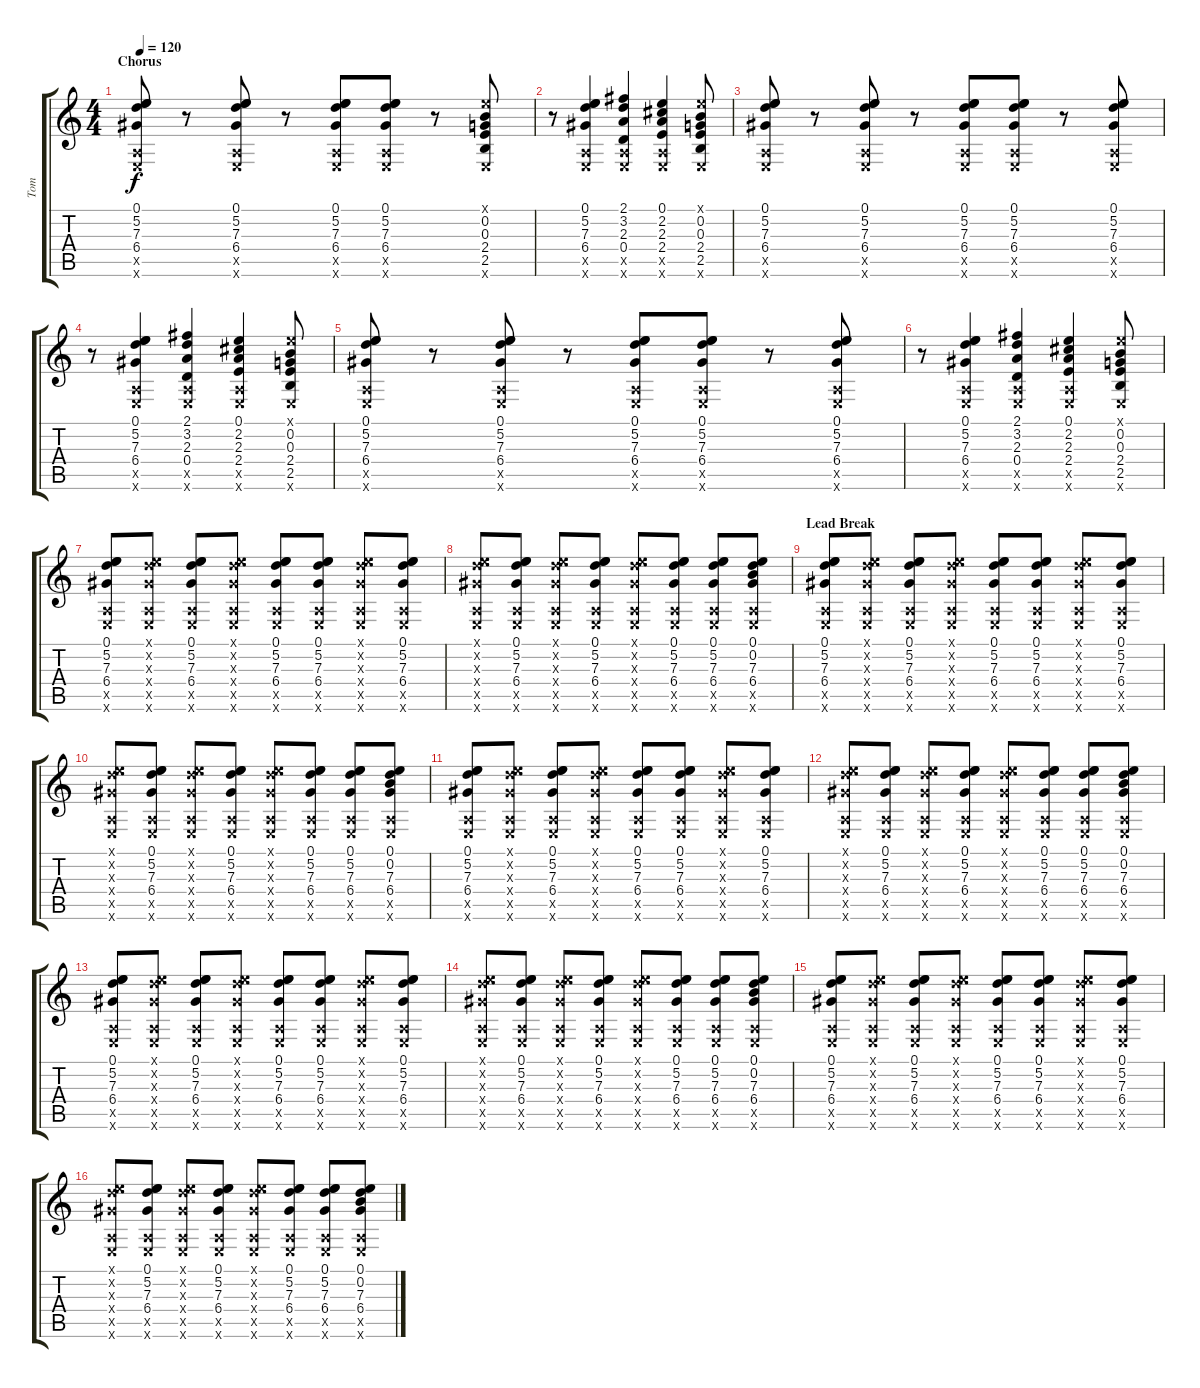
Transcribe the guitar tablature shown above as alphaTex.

\track ("Tom" "Tom") {instrument acousticguitarsteel}
\staff {score tabs}
\tuning (E4 B3 G3 D3 A2 E2) {hide}
\ts (4 4)
\section ("" "Chorus")
\tempo 120
\clef g2
\ks c
(0.1 5.2 7.3 6.4 0.5{x} 0.6{x}).8{dy f} r.8 (0.1 5.2 7.3 6.4 0.5{x} 0.6{x}).8 r.8 (0.1 5.2 7.3 6.4 0.5{x} 0.6{x}).8 (0.1 5.2 7.3 6.4 0.5{x} 0.6{x}).8 r.8 (0.1{x} 0.2 0.3 2.4 2.5 0.6{x}).8 |
r.8 (0.1 5.2 7.3 6.4 0.5{x} 0.6{x}).4 (2.1 3.2 2.3 0.4 0.5{x} 0.6{x}).4 (0.1 2.2 2.3 2.4 0.5{x} 0.6{x}).4 (0.1{x} 0.2 0.3 2.4 2.5 0.6{x}).8 |
(0.1 5.2 7.3 6.4 0.5{x} 0.6{x}).8 r.8 (0.1 5.2 7.3 6.4 0.5{x} 0.6{x}).8 r.8 (0.1 5.2 7.3 6.4 0.5{x} 0.6{x}).8 (0.1 5.2 7.3 6.4 0.5{x} 0.6{x}).8 r.8 (0.1 5.2 7.3 6.4 0.5{x} 0.6{x}).8 |
r.8 (0.1 5.2 7.3 6.4 0.5{x} 0.6{x}).4 (2.1 3.2 2.3 0.4 0.5{x} 0.6{x}).4 (0.1 2.2 2.3 2.4 0.5{x} 0.6{x}).4 (0.1{x} 0.2 0.3 2.4 2.5 0.6{x}).8 |
(0.1 5.2 7.3 6.4 0.5{x} 0.6{x}).8 r.8 (0.1 5.2 7.3 6.4 0.5{x} 0.6{x}).8 r.8 (0.1 5.2 7.3 6.4 0.5{x} 0.6{x}).8 (0.1 5.2 7.3 6.4 0.5{x} 0.6{x}).8 r.8 (0.1 5.2 7.3 6.4 0.5{x} 0.6{x}).8 |
r.8 (0.1 5.2 7.3 6.4 0.5{x} 0.6{x}).4 (2.1 3.2 2.3 0.4 0.5{x} 0.6{x}).4 (0.1 2.2 2.3 2.4 0.5{x} 0.6{x}).4 (0.1{x} 0.2 0.3 2.4 2.5 0.6{x}).8 |
(0.1 5.2 7.3 6.4 0.5{x} 0.6{x}).8 (0.1{x} 5.2{x} 7.3{x} 6.4{x} 0.5{x} 0.6{x}).8 (0.1 5.2 7.3 6.4 0.5{x} 0.6{x}).8 (0.1{x} 5.2{x} 7.3{x} 6.4{x} 0.5{x} 0.6{x}).8 (0.1 5.2 7.3 6.4 0.5{x} 0.6{x}).8 (0.1 5.2 7.3 6.4 0.5{x} 0.6{x}).8 (0.1{x} 5.2{x} 7.3{x} 6.4{x} 0.5{x} 0.6{x}).8 (0.1 5.2 7.3 6.4 0.5{x} 0.6{x}).8 |
(0.1{x} 5.2{x} 7.3{x} 6.4{x} 0.5{x} 0.6{x}).8 (0.1 5.2 7.3 6.4 0.5{x} 0.6{x}).8 (0.1{x} 5.2{x} 7.3{x} 6.4{x} 0.5{x} 0.6{x}).8 (0.1 5.2 7.3 6.4 0.5{x} 0.6{x}).8 (0.1{x} 5.2{x} 7.3{x} 6.4{x} 0.5{x} 0.6{x}).8 (0.1 5.2 7.3 6.4 0.5{x} 0.6{x}).8 (0.1 5.2 7.3 6.4 0.5{x} 0.6{x}).8 (0.1 0.2 7.3 6.4 0.5{x} 0.6{x}).8 |
\section ("" "Lead Break")
(0.1 5.2 7.3 6.4 0.5{x} 0.6{x}).8 (0.1{x} 5.2{x} 7.3{x} 6.4{x} 0.5{x} 0.6{x}).8 (0.1 5.2 7.3 6.4 0.5{x} 0.6{x}).8 (0.1{x} 5.2{x} 7.3{x} 6.4{x} 0.5{x} 0.6{x}).8 (0.1 5.2 7.3 6.4 0.5{x} 0.6{x}).8 (0.1 5.2 7.3 6.4 0.5{x} 0.6{x}).8 (0.1{x} 5.2{x} 7.3{x} 6.4{x} 0.5{x} 0.6{x}).8 (0.1 5.2 7.3 6.4 0.5{x} 0.6{x}).8 |
(0.1{x} 5.2{x} 7.3{x} 6.4{x} 0.5{x} 0.6{x}).8 (0.1 5.2 7.3 6.4 0.5{x} 0.6{x}).8 (0.1{x} 5.2{x} 7.3{x} 6.4{x} 0.5{x} 0.6{x}).8 (0.1 5.2 7.3 6.4 0.5{x} 0.6{x}).8 (0.1{x} 5.2{x} 7.3{x} 6.4{x} 0.5{x} 0.6{x}).8 (0.1 5.2 7.3 6.4 0.5{x} 0.6{x}).8 (0.1 5.2 7.3 6.4 0.5{x} 0.6{x}).8 (0.1 0.2 7.3 6.4 0.5{x} 0.6{x}).8 |
(0.1 5.2 7.3 6.4 0.5{x} 0.6{x}).8 (0.1{x} 5.2{x} 7.3{x} 6.4{x} 0.5{x} 0.6{x}).8 (0.1 5.2 7.3 6.4 0.5{x} 0.6{x}).8 (0.1{x} 5.2{x} 7.3{x} 6.4{x} 0.5{x} 0.6{x}).8 (0.1 5.2 7.3 6.4 0.5{x} 0.6{x}).8 (0.1 5.2 7.3 6.4 0.5{x} 0.6{x}).8 (0.1{x} 5.2{x} 7.3{x} 6.4{x} 0.5{x} 0.6{x}).8 (0.1 5.2 7.3 6.4 0.5{x} 0.6{x}).8 |
(0.1{x} 5.2{x} 7.3{x} 6.4{x} 0.5{x} 0.6{x}).8 (0.1 5.2 7.3 6.4 0.5{x} 0.6{x}).8 (0.1{x} 5.2{x} 7.3{x} 6.4{x} 0.5{x} 0.6{x}).8 (0.1 5.2 7.3 6.4 0.5{x} 0.6{x}).8 (0.1{x} 5.2{x} 7.3{x} 6.4{x} 0.5{x} 0.6{x}).8 (0.1 5.2 7.3 6.4 0.5{x} 0.6{x}).8 (0.1 5.2 7.3 6.4 0.5{x} 0.6{x}).8 (0.1 0.2 7.3 6.4 0.5{x} 0.6{x}).8 |
(0.1 5.2 7.3 6.4 0.5{x} 0.6{x}).8 (0.1{x} 5.2{x} 7.3{x} 6.4{x} 0.5{x} 0.6{x}).8 (0.1 5.2 7.3 6.4 0.5{x} 0.6{x}).8 (0.1{x} 5.2{x} 7.3{x} 6.4{x} 0.5{x} 0.6{x}).8 (0.1 5.2 7.3 6.4 0.5{x} 0.6{x}).8 (0.1 5.2 7.3 6.4 0.5{x} 0.6{x}).8 (0.1{x} 5.2{x} 7.3{x} 6.4{x} 0.5{x} 0.6{x}).8 (0.1 5.2 7.3 6.4 0.5{x} 0.6{x}).8 |
(0.1{x} 5.2{x} 7.3{x} 6.4{x} 0.5{x} 0.6{x}).8 (0.1 5.2 7.3 6.4 0.5{x} 0.6{x}).8 (0.1{x} 5.2{x} 7.3{x} 6.4{x} 0.5{x} 0.6{x}).8 (0.1 5.2 7.3 6.4 0.5{x} 0.6{x}).8 (0.1{x} 5.2{x} 7.3{x} 6.4{x} 0.5{x} 0.6{x}).8 (0.1 5.2 7.3 6.4 0.5{x} 0.6{x}).8 (0.1 5.2 7.3 6.4 0.5{x} 0.6{x}).8 (0.1 0.2 7.3 6.4 0.5{x} 0.6{x}).8 |
(0.1 5.2 7.3 6.4 0.5{x} 0.6{x}).8 (0.1{x} 5.2{x} 7.3{x} 6.4{x} 0.5{x} 0.6{x}).8 (0.1 5.2 7.3 6.4 0.5{x} 0.6{x}).8 (0.1{x} 5.2{x} 7.3{x} 6.4{x} 0.5{x} 0.6{x}).8 (0.1 5.2 7.3 6.4 0.5{x} 0.6{x}).8 (0.1 5.2 7.3 6.4 0.5{x} 0.6{x}).8 (0.1{x} 5.2{x} 7.3{x} 6.4{x} 0.5{x} 0.6{x}).8 (0.1 5.2 7.3 6.4 0.5{x} 0.6{x}).8 |
(0.1{x} 5.2{x} 7.3{x} 6.4{x} 0.5{x} 0.6{x}).8 (0.1 5.2 7.3 6.4 0.5{x} 0.6{x}).8 (0.1{x} 5.2{x} 7.3{x} 6.4{x} 0.5{x} 0.6{x}).8 (0.1 5.2 7.3 6.4 0.5{x} 0.6{x}).8 (0.1{x} 5.2{x} 7.3{x} 6.4{x} 0.5{x} 0.6{x}).8 (0.1 5.2 7.3 6.4 0.5{x} 0.6{x}).8 (0.1 5.2 7.3 6.4 0.5{x} 0.6{x}).8 (0.1 0.2 7.3 6.4 0.5{x} 0.6{x}).8
